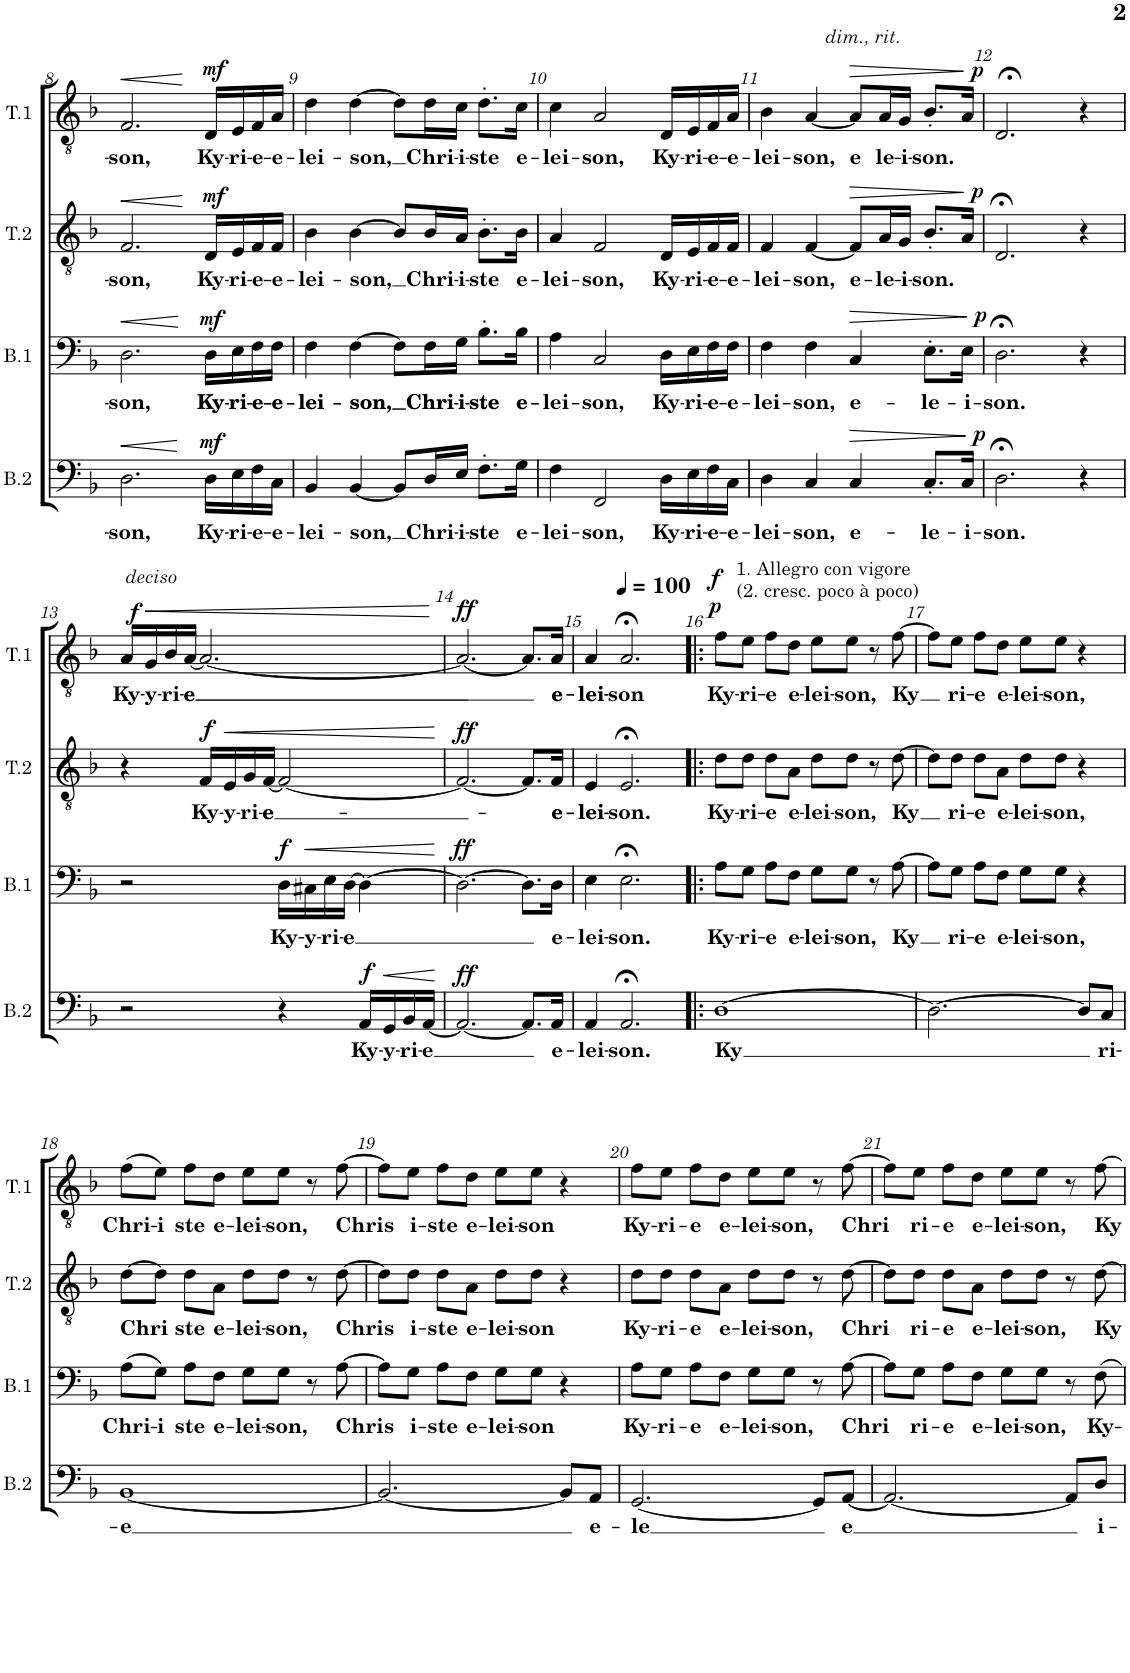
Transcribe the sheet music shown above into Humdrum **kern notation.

**kern	**text	**dynam	**kern	**text	**dynam	**kern	**text	**dynam	**kern	**text	**dynam
*part4	*part4	*part4	*part3	*part3	*part3	*part2	*part2	*part2	*part1	*part1	*part1
*staff4	*staff4	*staff4	*staff3	*staff3	*staff3	*staff2	*staff2	*staff2	*staff1	*staff1	*staff1
*I"Basse 2	*	*	*I"Basse 1	*	*	*I"Ténor 2	*	*	*I"Ténor 1	*	*
*I'B.2	*	*	*I'B.1	*	*	*I'T.2	*	*	*I'T.1	*	*
!!LO:PB:g=z
*clefF4	*	*	*clefF4	*	*	*clefGv2	*	*	*clefGv2	*	*
*k[b-]	*	*	*k[b-]	*	*	*k[b-]	*	*	*k[b-]	*	*
*M4/4	*	*	*M4/4	*	*	*M4/4	*	*	*M4/4	*	*
=8	=8	=8	=8	=8	=8	=8	=8	=8	=8	=8	=8
!	!LO:LY:b	!LO:HP:b	!	!LO:LY:b	!LO:HP:b	!	!LO:LY:b	!LO:HP:b	!	!LO:LY:b	!LO:HP:b
2.D\	-son,	<	2.D\	-son,	<	2.F/	-son,	<	2.F/	-son,	<
!	!LO:LY:b	!LO:DY:a	!	!LO:LY:b	!LO:DY:a	!	!LO:LY:b	!LO:DY:a	!	!LO:LY:b	!LO:DY:a
16D\LL	Ky-	mf	16D\LL	Ky-	mf	16D/LL	Ky-	mf	16D/LL	Ky-	mf
!	!LO:LY:b	!	!	!LO:LY:b	!	!	!LO:LY:b	!	!	!LO:LY:b	!
16E\	-ri-	.	16E\	-ri-	.	16E/	-ri-	.	16E/	-ri-	.
!	!LO:LY:b	!	!	!LO:LY:b	!	!	!LO:LY:b	!	!	!LO:LY:b	!
16F\	-e-	.	16F\	-e-	.	16F/	-e-	.	16F/	-e-	.
!	!LO:LY:b	!	!	!LO:LY:b	!	!	!LO:LY:b	!	!	!LO:LY:b	!
16C\JJ	-e-	.	16F\JJ	-e-	.	16F/JJ	-e-	.	16A/JJ	-e-	.
.	.	[	.	.	[	.	.	[	.	.	[
=9	=9	=9	=9	=9	=9	=9	=9	=9	=9	=9	=9
!	!LO:LY:b	!	!	!LO:LY:b	!	!	!LO:LY:b	!	!	!LO:LY:b	!
4BB-/	-lei-	.	4F\	-lei-	.	4B-\	-lei-	.	4d\	-lei-	.
!	!LO:LY:b	!	!	!LO:LY:b	!	!	!LO:LY:b	!	!	!LO:LY:b	!
[4BB-/	-son,	.	[4F\	-son,	.	[4B-\	-son,	.	[4d\	-son,	.
8BB-/L]	.	.	8F\L]	.	.	8B-/L]	.	.	8d\L]	.	.
!	!LO:LY:b	!	!	!LO:LY:b	!	!	!LO:LY:b	!	!	!LO:LY:b	!
16D/L	Chri-	.	16F\L	Chri-	.	16B-/L	Chri-	.	16d\L	Chri-	.
!	!LO:LY:b	!	!	!LO:LY:b	!	!	!LO:LY:b	!	!	!LO:LY:b	!
16E/JJ	-i-	.	16G\JJ	-i-	.	16A/JJ	-i-	.	16c\JJ	-i-	.
!	!LO:LY:b	!	!	!LO:LY:b	!	!	!LO:LY:b	!	!	!LO:LY:b	!
8.F'\L	-ste	.	8.B-'\L	-ste	.	8.B-'\L	-ste	.	8.d'\L	-ste	.
!	!LO:LY:b	!	!	!LO:LY:b	!	!	!LO:LY:b	!	!	!LO:LY:b	!
16G\Jk	e-	.	16B-\Jk	e-	.	16B-\Jk	e-	.	16c\Jk	e-	.
=10	=10	=10	=10	=10	=10	=10	=10	=10	=10	=10	=10
!	!LO:LY:b	!	!	!LO:LY:b	!	!	!LO:LY:b	!	!	!LO:LY:b	!
4F\	-lei-	.	4A\	-lei-	.	4A/	-lei-	.	4c\	-lei-	.
!	!LO:LY:b	!	!	!LO:LY:b	!	!	!LO:LY:b	!	!	!LO:LY:b	!
2FF/	-son,	.	2C/	-son,	.	2F/	-son,	.	2A/	-son,	.
!	!LO:LY:b	!	!	!LO:LY:b	!	!	!LO:LY:b	!	!	!LO:LY:b	!
16D\LL	Ky-	.	16D\LL	Ky-	.	16D/LL	Ky-	.	16D/LL	Ky-	.
!	!LO:LY:b	!	!	!LO:LY:b	!	!	!LO:LY:b	!	!	!LO:LY:b	!
16E\	-ri-	.	16E\	-ri-	.	16E/	-ri-	.	16E/	-ri-	.
!	!LO:LY:b	!	!	!LO:LY:b	!	!	!LO:LY:b	!	!	!LO:LY:b	!
16F\	-e-	.	16F\	-e-	.	16F/	-e-	.	16F/	-e-	.
!	!LO:LY:b	!	!	!LO:LY:b	!	!	!LO:LY:b	!	!	!LO:LY:b	!
16C\JJ	-e-	.	16F\JJ	-e-	.	16F/JJ	-e-	.	16A/JJ	-e-	.
=11	=11	=11	=11	=11	=11	=11	=11	=11	=11	=11	=11
!	!LO:LY:b	!	!	!LO:LY:b	!	!	!LO:LY:b	!	!	!LO:LY:b	!
4D\	-lei-	.	4F\	-lei-	.	4F/	-lei-	.	4B-\	-lei-	.
!	!LO:LY:b	!	!	!LO:LY:b	!	!	!LO:LY:b	!	!	!LO:LY:b	!
4C/	-son,	.	4F\	-son,	.	[4F/	-son,	.	[4A/	-son,	.
!	!	!	!	!	!	!	!	!	!LO:TX:a:i:t=dim., rit.	!	!
!	!LO:LY:b	!LO:HP:b	!	!LO:LY:b	!LO:HP:b	!	!LO:LY:b	!LO:HP:b	!	!LO:LY:b	!LO:HP:b
4C/	e-	>	4C/	e-	>	8F/L]	e-	>	8A/L]	e	>
!	!	!	!	!	!	!	!LO:LY:b	!	!	!LO:LY:b	!
.	.	.	.	.	.	16A/L	-le-	.	16A/L	-le-	.
!	!	!	!	!	!	!	!LO:LY:b	!	!	!LO:LY:b	!
.	.	.	.	.	.	16G/JJ	-i-	.	16G/JJ	-i-	.
!	!LO:LY:b	!	!	!LO:LY:b	!	!	!LO:LY:b	!	!	!LO:LY:b	!
8.C'/L	-le-	.	8.E'\L	-le-	.	8.B-'/L	-son.	.	8.B-'/L	-son.	.
!	!LO:LY:b	!	!	!LO:LY:b	!	!	!	!	!	!	!
16C/Jk	-i-	.	16E\Jk	-i-	.	16A/Jk	.	.	16A/Jk	.	.
.	.	]	.	.	]	.	.	]	.	.	]
=12	=12	=12	=12	=12	=12	=12	=12	=12	=12	=12	=12
!	!LO:LY:b	!LO:DY:a	!	!LO:LY:b	!LO:DY:a	!	!	!LO:DY:a	!	!	!LO:DY:a
2.D;<\	-son.	p	2.D;<\	-son.	p	2.D;</	.	p	2.D;</	.	p
4r	.	.	4r	.	.	4r	.	.	4r	.	.
!!LO:LB:g=z
=13	=13	=13	=13	=13	=13	=13	=13	=13	=13	=13	=13
!	!	!	!	!	!	!	!	!	!LO:TX:a:i:t=deciso	!	!
!	!	!	!	!	!	!	!	!	!	!LO:LY:b	!LO:DY:a
2r	.	.	2r	.	.	4r	.	.	16A/LL	Ky-	f
!	!	!	!	!	!	!	!	!	!	!LO:LY:b	!LO:HP:b
.	.	.	.	.	.	.	.	.	16G/	-y-	<
!	!	!	!	!	!	!	!	!	!	!LO:LY:b	!
.	.	.	.	.	.	.	.	.	16B-/	-ri-	.
!	!	!	!	!	!	!	!	!	!	!LO:LY:b	!
.	.	.	.	.	.	.	.	.	[16A/JJ	-e	.
!	!	!	!	!	!	!	!LO:LY:b	!LO:DY:a	!	!	!
.	.	.	.	.	.	16F/LL	Ky-	f	2.A/_	.	.
!	!	!	!	!	!	!	!LO:LY:b	!LO:HP:b	!	!	!
.	.	.	.	.	.	16E/	-y-	<	.	.	.
!	!	!	!	!	!	!	!LO:LY:b	!	!	!	!
.	.	.	.	.	.	16G/	-ri-	.	.	.	.
!	!	!	!	!	!	!	!LO:LY:b	!	!	!	!
.	.	.	.	.	.	[16F/JJ	-e	.	.	.	.
!	!	!	!	!LO:LY:b	!LO:DY:a	!	!	!	!	!	!
4r	.	.	16D\LL	Ky-	f	2F/_	.	.	.	.	.
!	!	!	!	!LO:LY:b	!LO:HP:b	!	!	!	!	!	!
.	.	.	16C#X\	-y-	<	.	.	.	.	.	.
!	!	!	!	!LO:LY:b	!	!	!	!	!	!	!
.	.	.	16E\	-ri-	.	.	.	.	.	.	.
!	!	!	!	!LO:LY:b	!	!	!	!	!	!	!
.	.	.	[16D\JJ	-e	.	.	.	.	.	.	.
!	!LO:LY:b	!LO:DY:a	!	!	!	!	!	!	!	!	!
16AA/LL	Ky-	f	4D\_	.	.	.	.	.	.	.	.
!	!LO:LY:b	!LO:HP:b	!	!	!	!	!	!	!	!	!
16GG/	-y-	<	.	.	.	.	.	.	.	.	.
!	!LO:LY:b	!	!	!	!	!	!	!	!	!	!
16BB-/	-ri-	.	.	.	.	.	.	.	.	.	.
!	!LO:LY:b	!	!	!	!	!	!	!	!	!	!
[16AA/JJ	-e	.	.	.	.	.	.	.	.	.	.
.	.	[	.	.	[	.	.	[	.	.	[
=14	=14	=14	=14	=14	=14	=14	=14	=14	=14	=14	=14
!	!	!LO:DY:a	!	!	!LO:DY:a	!	!	!LO:DY:a	!	!	!LO:DY:a
2.AA/_	.	ff	2.D\_	.	ff	2.F/_	.	ff	2.A/_	.	ff
8.AA/L]	.	.	8.D\L]	.	.	8.F/L]	.	.	8.A/L]	.	.
!	!LO:LY:b	!	!	!LO:LY:b	!	!	!LO:LY:b	!	!	!LO:LY:b	!
16AA/Jk	e-	.	16D\Jk	e-	.	16F/Jk	e-	.	16A/Jk	e-	.
=15	=15	=15	=15	=15	=15	=15	=15	=15	=15	=15	=15
!	!LO:LY:b	!	!	!LO:LY:b	!	!	!LO:LY:b	!	!	!LO:LY:b	!
4AA/	-lei-	.	4E\	-lei-	.	4E/	-lei-	.	4A/	-lei-	.
!	!LO:LY:b	!	!	!LO:LY:b	!	!	!LO:LY:b	!	!	!LO:LY:b	!
2.AA;</	-son.	.	2.E;<\	-son.	.	2.E;</	-son.	.	2.A;</	-son	.
=16!|:	=16!|:	=16!|:	=16!|:	=16!|:	=16!|:	=16!|:	=16!|:	=16!|:	=16!|:	=16!|:	=16!|:
*	*	*	*	*	*	*	*	*	*MM100	*	*
!	!	!	!	!	!	!	!	!	!LO:TX:a:t=1. Allegro con vigore	!	!
!	!	!	!	!	!	!	!	!	!LO:TX:a:t=(2. cresc. poco à poco)	!	!
!	!LO:LY:b	!	!	!LO:LY:b	!	!	!LO:LY:b	!	!	!LO:LY:b	!LO:DY:a
[1D	Ky	.	8A\L	Ky-	.	8d\L	Ky-	.	8f\L	Ky-	p
!	!	!	!	!LO:LY:b	!	!	!LO:LY:b	!	!	!LO:LY:b	!LO:DY:a
.	.	.	8G\J	-ri-	.	8d\J	-ri-	.	8e\J	-ri-	f
!	!	!	!	!LO:LY:b	!	!	!LO:LY:b	!	!	!LO:LY:b	!
.	.	.	8A\L	-e	.	8d\L	-e	.	8f\L	-e	.
!	!	!	!	!LO:LY:b	!	!	!LO:LY:b	!	!	!LO:LY:b	!
.	.	.	8F\J	e-	.	8A\J	e-	.	8d\J	e-	.
!	!	!	!	!LO:LY:b	!	!	!LO:LY:b	!	!	!LO:LY:b	!
.	.	.	8G\L	-lei-	.	8d\L	-lei-	.	8e\L	-lei-	.
!	!	!	!	!LO:LY:b	!	!	!LO:LY:b	!	!	!LO:LY:b	!
.	.	.	8G\J	-son,	.	8d\J	-son,	.	8e\J	-son,	.
.	.	.	8r	.	.	8r	.	.	8r	.	.
!	!	!	!	!LO:LY:b	!	!	!LO:LY:b	!	!	!LO:LY:b	!
.	.	.	[8A\	Ky	.	[8d\	Ky	.	[8f\	Ky	.
=17	=17	=17	=17	=17	=17	=17	=17	=17	=17	=17	=17
2.D\_	.	.	8A\L]	.	.	8d\L]	.	.	8f\L]	.	.
!	!	!	!	!LO:LY:b	!	!	!LO:LY:b	!	!	!LO:LY:b	!
.	.	.	8G\J	ri-	.	8d\J	ri-	.	8e\J	ri-	.
!	!	!	!	!LO:LY:b	!	!	!LO:LY:b	!	!	!LO:LY:b	!
.	.	.	8A\L	-e	.	8d\L	-e	.	8f\L	-e	.
!	!	!	!	!LO:LY:b	!	!	!LO:LY:b	!	!	!LO:LY:b	!
.	.	.	8F\J	e-	.	8A\J	e-	.	8d\J	e-	.
!	!	!	!	!LO:LY:b	!	!	!LO:LY:b	!	!	!LO:LY:b	!
.	.	.	8G\L	-lei-	.	8d\L	-lei-	.	8e\L	-lei-	.
!	!	!	!	!LO:LY:b	!	!	!LO:LY:b	!	!	!LO:LY:b	!
.	.	.	8G\J	-son,	.	8d\J	-son,	.	8e\J	-son,	.
8D/L]	.	.	4r	.	.	4r	.	.	4r	.	.
!	!LO:LY:b	!	!	!	!	!	!	!	!	!	!
8C/J	ri-	.	.	.	.	.	.	.	.	.	.
!!LO:LB:g=z
=18	=18	=18	=18	=18	=18	=18	=18	=18	=18	=18	=18
!	!LO:LY:b	!	!	!LO:LY:b	!	!	!LO:LY:b	!	!	!LO:LY:b	!
[1BB-	-e	.	(8A\L	Chri-	.	[8d\L	-Chri	.	(8f\L	Chri-	.
!	!	!	!	!LO:LY:b	!	!	!	!	!	!LO:LY:b	!
.	.	.	8G\J)	-i	.	8d\J]	.	.	8e\J)	-i	.
!	!	!	!	!LO:LY:b	!	!	!LO:LY:b	!	!	!LO:LY:b	!
.	.	.	8A\L	ste	.	8d\L	ste	.	8f\L	ste	.
!	!	!	!	!LO:LY:b	!	!	!LO:LY:b	!	!	!LO:LY:b	!
.	.	.	8F\J	e-	.	8A\J	e-	.	8d\J	e-	.
!	!	!	!	!LO:LY:b	!	!	!LO:LY:b	!	!	!LO:LY:b	!
.	.	.	8G\L	-lei-	.	8d\L	-lei-	.	8e\L	-lei-	.
!	!	!	!	!LO:LY:b	!	!	!LO:LY:b	!	!	!LO:LY:b	!
.	.	.	8G\J	-son,	.	8d\J	-son,	.	8e\J	-son,	.
.	.	.	8r	.	.	8r	.	.	8r	.	.
!	!	!	!	!LO:LY:b	!	!	!LO:LY:b	!	!	!LO:LY:b	!
.	.	.	[8A\	-Chris	.	[8d\	-Chris	.	[8f\	-Chris	.
=19	=19	=19	=19	=19	=19	=19	=19	=19	=19	=19	=19
2.BB-/_	.	.	8A\L]	.	.	8d\L]	.	.	8f\L]	.	.
!	!	!	!	!LO:LY:b	!	!	!LO:LY:b	!	!	!LO:LY:b	!
.	.	.	8G\J	i-	.	8d\J	i-	.	8e\J	i-	.
!	!	!	!	!LO:LY:b	!	!	!LO:LY:b	!	!	!LO:LY:b	!
.	.	.	8A\L	-ste	.	8d\L	-ste	.	8f\L	-ste	.
!	!	!	!	!LO:LY:b	!	!	!LO:LY:b	!	!	!LO:LY:b	!
.	.	.	8F\J	e-	.	8A\J	e-	.	8d\J	e-	.
!	!	!	!	!LO:LY:b	!	!	!LO:LY:b	!	!	!LO:LY:b	!
.	.	.	8G\L	-lei-	.	8d\L	-lei-	.	8e\L	-lei-	.
!	!	!	!	!LO:LY:b	!	!	!LO:LY:b	!	!	!LO:LY:b	!
.	.	.	8G\J	-son	.	8d\J	-son	.	8e\J	-son	.
8BB-/L]	.	.	4r	.	.	4r	.	.	4r	.	.
!	!LO:LY:b	!	!	!	!	!	!	!	!	!	!
8AA/J	e-	.	.	.	.	.	.	.	.	.	.
=20	=20	=20	=20	=20	=20	=20	=20	=20	=20	=20	=20
!	!LO:LY:b	!	!	!LO:LY:b	!	!	!LO:LY:b	!	!	!LO:LY:b	!
[2.GG/	-le	.	8A\L	Ky-	.	8d\L	Ky-	.	8f\L	Ky-	.
!	!	!	!	!LO:LY:b	!	!	!LO:LY:b	!	!	!LO:LY:b	!
.	.	.	8G\J	-ri-	.	8d\J	-ri-	.	8e\J	-ri-	.
!	!	!	!	!LO:LY:b	!	!	!LO:LY:b	!	!	!LO:LY:b	!
.	.	.	8A\L	-e	.	8d\L	-e	.	8f\L	-e	.
!	!	!	!	!LO:LY:b	!	!	!LO:LY:b	!	!	!LO:LY:b	!
.	.	.	8F\J	e-	.	8A\J	e-	.	8d\J	e-	.
!	!	!	!	!LO:LY:b	!	!	!LO:LY:b	!	!	!LO:LY:b	!
.	.	.	8G\L	-lei-	.	8d\L	-lei-	.	8e\L	-lei-	.
!	!	!	!	!LO:LY:b	!	!	!LO:LY:b	!	!	!LO:LY:b	!
.	.	.	8G\J	-son,	.	8d\J	-son,	.	8e\J	-son,	.
8GG/L]	.	.	8r	.	.	8r	.	.	8r	.	.
!	!LO:LY:b	!	!	!LO:LY:b	!	!	!LO:LY:b	!	!	!LO:LY:b	!
[8AA/J	e	.	[8A\	-Chri	.	[8d\	-Chri	.	[8f\	-Chri	.
=21	=21	=21	=21	=21	=21	=21	=21	=21	=21	=21	=21
2.AA/_	.	.	8A\L]	.	.	8d\L]	.	.	8f\L]	.	.
!	!	!	!	!LO:LY:b	!	!	!LO:LY:b	!	!	!LO:LY:b	!
.	.	.	8G\J	ri-	.	8d\J	ri-	.	8e\J	ri-	.
!	!	!	!	!LO:LY:b	!	!	!LO:LY:b	!	!	!LO:LY:b	!
.	.	.	8A\L	-e	.	8d\L	-e	.	8f\L	-e	.
!	!	!	!	!LO:LY:b	!	!	!LO:LY:b	!	!	!LO:LY:b	!
.	.	.	8F\J	e-	.	8A\J	e-	.	8d\J	e-	.
!	!	!	!	!LO:LY:b	!	!	!LO:LY:b	!	!	!LO:LY:b	!
.	.	.	8G\L	-lei-	.	8d\L	-lei-	.	8e\L	-lei-	.
!	!	!	!	!LO:LY:b	!	!	!LO:LY:b	!	!	!LO:LY:b	!
.	.	.	8G\J	-son,	.	8d\J	-son,	.	8e\J	-son,	.
8AA/L]	.	.	8r	.	.	8r	.	.	8r	.	.
!	!LO:LY:b	!	!	!LO:LY:b	!	!	!LO:LY:b	!	!	!LO:LY:b	!
8D/J	i-	.	8F\	-Ky-	.	[8d\	-Ky	.	[8f\	-Ky	.
=	=	=	=	=	=	=	=	=	=	=	=
*-	*-	*-	*-	*-	*-	*-	*-	*-	*-	*-	*-
